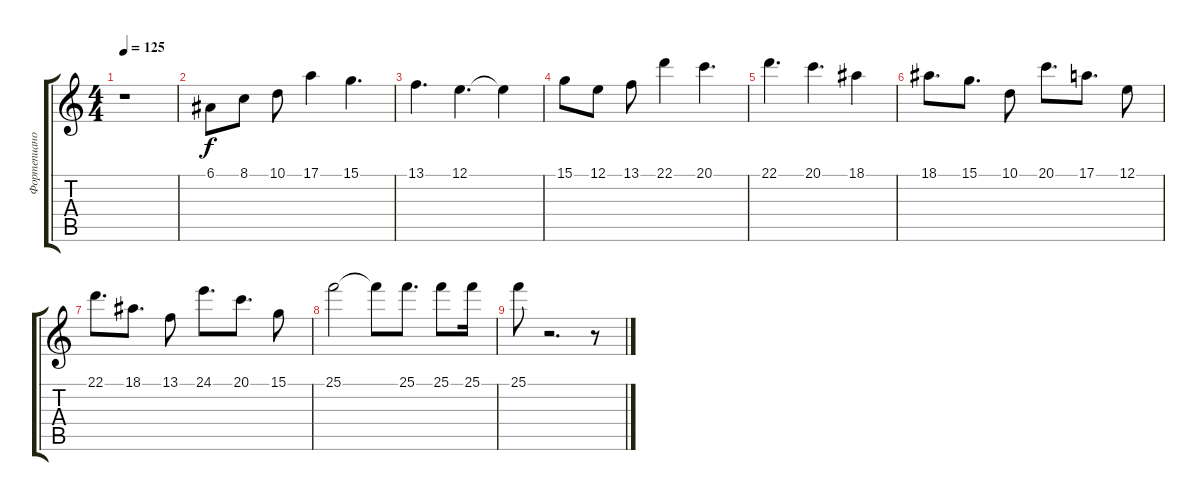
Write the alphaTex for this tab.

\track ("Фортепиано №1" "Фортепиано") {instrument acousticgrandpiano}
\staff {score tabs}
\tuning (E4 B3 G3 D3 A2 E2) {hide}
\ts (4 4)
\tempo 125
\clef g2
\ks c
r.1{dy f} |
6.1.8 8.1.8 10.1.8 17.1.4 15.1.4{d} |
13.1.4{d} 12.1.4{d} 12.1{t}.4 |
15.1.8 12.1.8 13.1.8 22.1.4 20.1.4{d} |
22.1.4{d} 20.1.4{d} 18.1.4 |
18.1.8{d} 15.1.8{d} 10.1.8 20.1.8{d} 17.1.8{d} 12.1.8 |
22.1.8{d} 18.1.8{d} 13.1.8 24.1.8{d} 20.1.8{d} 15.1.8 |
25.1.2 25.1{t}.8 25.1.8{d} 25.1.8 25.1.16 |
25.1.8 r.2{d} r.8
